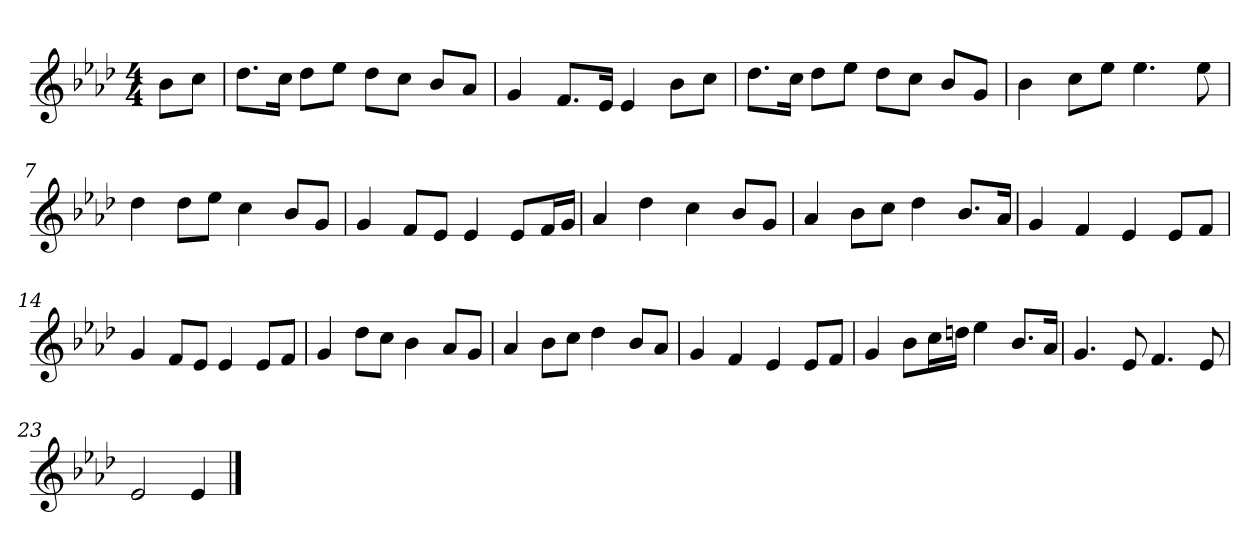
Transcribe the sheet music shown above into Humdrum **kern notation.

**kern
*part1
*staff1
*clefG2
*k[b-e-a-d-]
*M4/4
=
8b-\L
8cc\J
=1
8.dd-\L
16cc\Jk
8dd-\L
8ee-\J
8dd-\L
8cc\J
8b-/L
8a-/J
=2
4g
8.f/L
16e-/Jk
4e-
8b-\L
8cc\J
=4
8.dd-\L
16cc\Jk
8dd-\L
8ee-\J
8dd-\L
8cc\J
8b-/L
8g/J
=5
4b-
8cc\L
8ee-\J
4.ee-
8ee-
=7
4dd-
8dd-\L
8ee-\J
4cc
8b-/L
8g/J
=8
4g
8f/L
8e-/J
4e-
8e-/L
16f/L
16g/JJ
=10
4a-
4dd-
4cc
8b-/L
8g/J
=11
4a-
8b-\L
8cc\J
4dd-
8.b-/L
16a-/Jk
=13
4g
4f
4e-
8e-/L
8f/J
=14
4g
8f/L
8e-/J
4e-
8e-/L
8f/J
=16
4g
8dd-\L
8cc\J
4b-
8a-/L
8g/J
=17
4a-
8b-\L
8cc\J
4dd-
8b-/L
8a-/J
=19
4g
4f
4e-
8e-/L
8f/J
=20
4g
8b-\L
16cc\L
16ddn\JJ
4ee-
8.b-/L
16a-/Jk
=22
4.g
8e-
4.f
8e-
=23
2e-
4e-
==
*-
